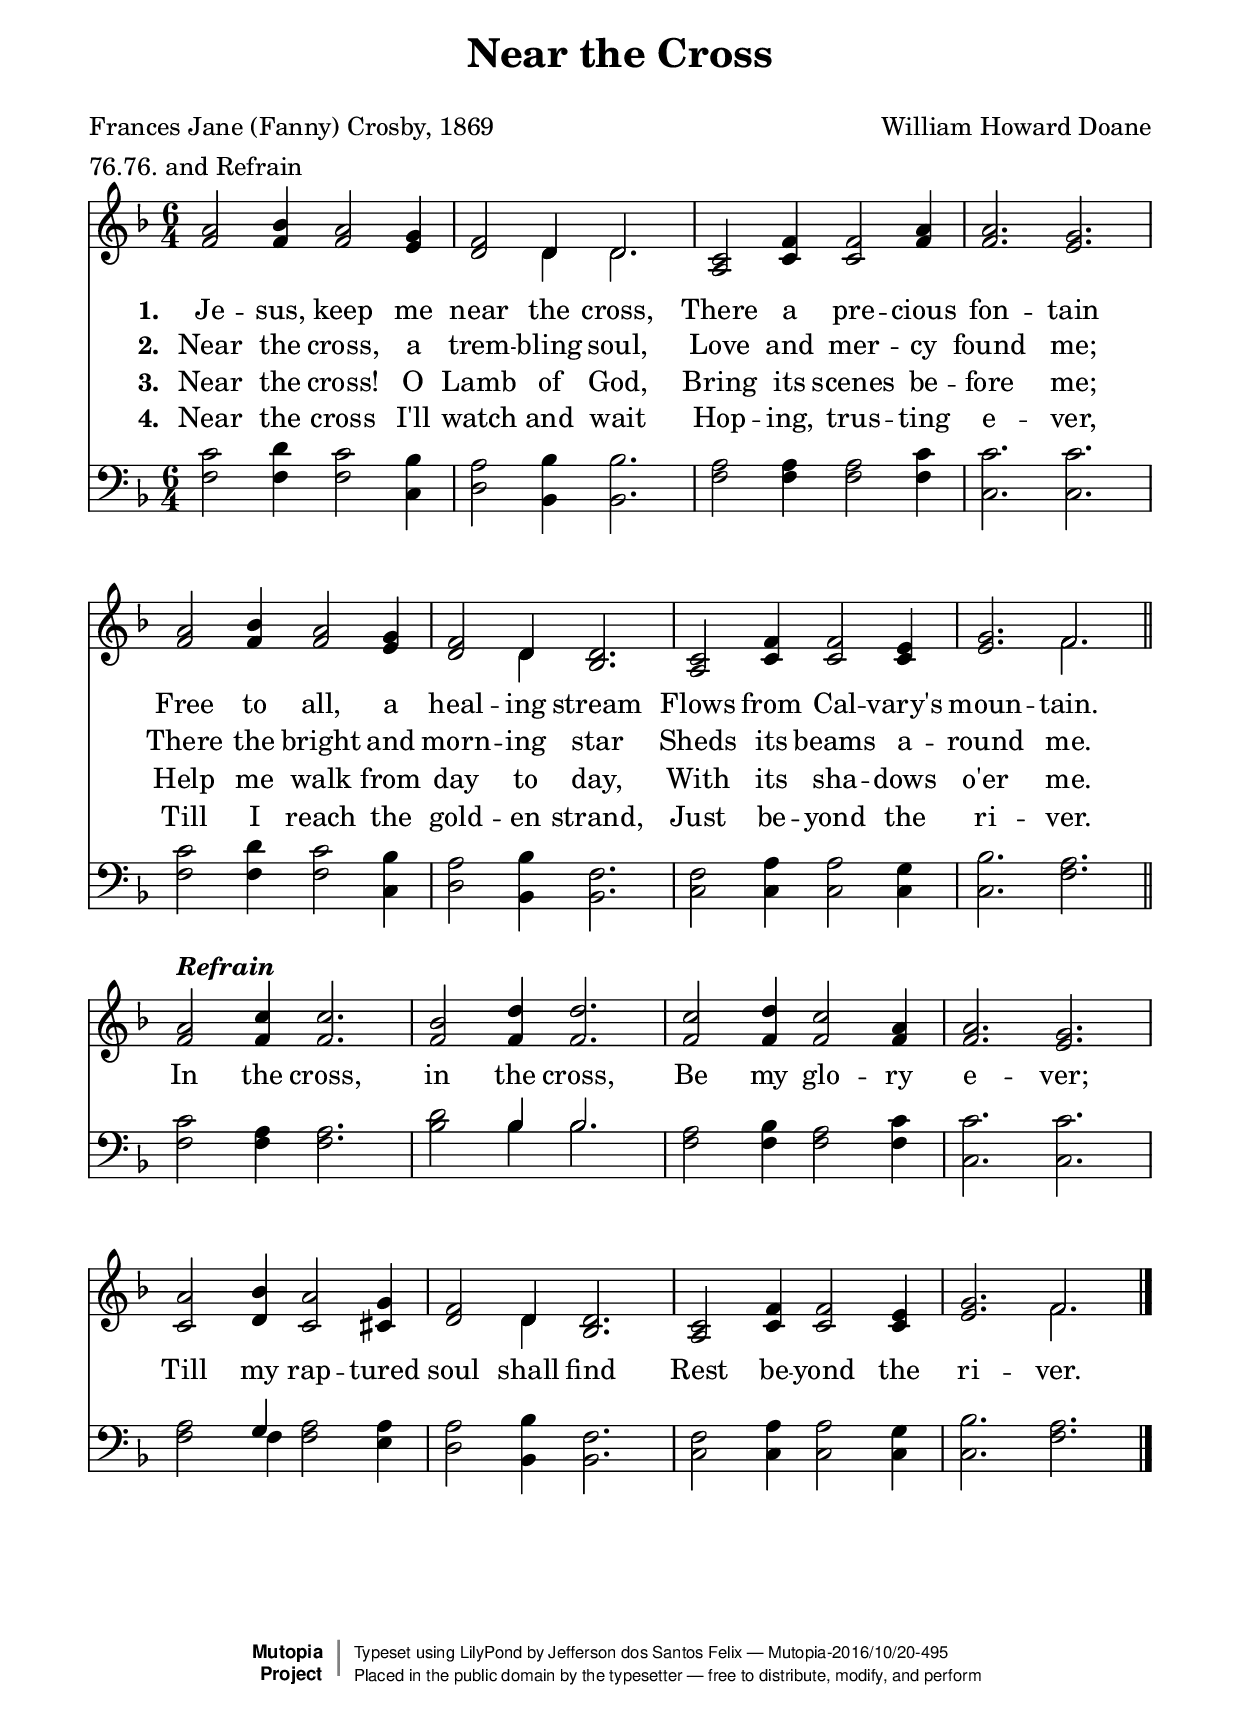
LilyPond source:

\version "2.18.0"

#(set-global-staff-size 22)

global = 
{
	\key f \major
	\time 6/4
	\set Staff.autoBeaming = ##f
}

\paper
{
	top-margin = 1\cm
	line-width = 18.0\cm
	markup-system-spacing.basic-distance = #16
}

\header
{
	title = \markup \raise #2.5 "Near the Cross"
	poet = "Frances Jane (Fanny) Crosby, 1869"
	composer = "William Howard Doane"
	meter = "76.76. and Refrain"
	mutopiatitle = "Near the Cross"
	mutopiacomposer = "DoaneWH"
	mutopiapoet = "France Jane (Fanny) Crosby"
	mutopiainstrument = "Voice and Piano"
	date = "1869"
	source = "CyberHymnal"
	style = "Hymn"
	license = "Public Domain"
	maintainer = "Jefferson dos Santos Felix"
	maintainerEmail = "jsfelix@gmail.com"
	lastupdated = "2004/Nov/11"

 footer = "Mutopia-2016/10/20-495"
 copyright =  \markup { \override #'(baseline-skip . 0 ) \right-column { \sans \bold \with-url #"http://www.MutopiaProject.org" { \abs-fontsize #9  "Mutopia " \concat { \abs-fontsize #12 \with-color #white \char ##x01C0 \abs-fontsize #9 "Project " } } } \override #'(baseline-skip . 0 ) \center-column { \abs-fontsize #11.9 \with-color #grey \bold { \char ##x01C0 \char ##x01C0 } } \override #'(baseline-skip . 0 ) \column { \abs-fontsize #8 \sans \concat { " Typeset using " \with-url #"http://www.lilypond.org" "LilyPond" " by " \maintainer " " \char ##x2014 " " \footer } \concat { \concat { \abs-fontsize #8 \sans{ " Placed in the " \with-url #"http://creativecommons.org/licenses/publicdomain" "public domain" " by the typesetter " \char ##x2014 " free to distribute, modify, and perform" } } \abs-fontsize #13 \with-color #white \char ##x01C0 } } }
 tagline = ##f
}


refText = \markup { \bold \italic { "" \raise #1.2 "Refrain" } }

gmult = #6

\layout {
  \context {
    \Lyrics {
      \override VerticalAxisGroup.nonstaff-relatedstaff-spacing =
      #`((basic-distance . ,(* 3 gmult))
         (padding . ,(* 0.25 gmult)))
      \override VerticalAxisGroup.nonstaff-nonstaff-spacing =
      #`((minimum-distance . ,(* 0.5 gmult))
         (padding . ,(* 0.17 gmult)))
      \override VerticalAxisGroup.nonstaff-unrelatedstaff-spacing.padding = #(* 0.2 gmult)
    }
  }
}

soprano = \relative c''
{
	%% SOPRANO NOTES %%
	a2 bes4 a2 g4 f2 d4 d2. c2 f4 f2 a4 a2. g \break
	a2 bes4 a2 g4 f2 d4 d2. c2 f4 f2 e4 g2. f \bar "||" \break
	a2^\refText c4 c2. bes2 d4 d2. c2 d4 c2 a4 a2. g \break
	a2 bes4 a2 g4 f2 d4 d2. c2 f4 f2 e4 g2. f \bar "|."
}

alto = \relative c'
{
	%% ALTO NOTES %%
	f2 f4 f2 e4 d2 <<{s4 s2.}\\{d4 d2.}>> a2 c4 c2 f4 f2. e
	f2 f4 f2 e4 d2 <<s4\\d>> bes2. a2 c4 c2 c4 e2. <<s\\f>>
	f2 f4 f2. f2 f4 f2. f2 f4 f2 f4 f2. e
	c2 d4 c2 cis4 d2 <<s4\\d>> bes2. a2 c4 c2 c4 e2. <<s\\f>>
}

tenor = \relative c'
{
	%% TENOR NOTES %%
	c2 d4 c2 bes4 a2 bes4 bes2. a2 a4 a2 c4 c2. c
	c2 d4 c2 bes4 a2 bes4 f2. f2 a4 a2 g4 bes2. a
	c2 a4 a2. d2 s4 s2. a2 bes4 a2 c4 c2. c
	a2 s4 a2 a4 a2 bes4 f2. f2 a4 a2 g4 bes2. a
}

bass = \relative c
{
	%% BASS NOTES %%
	f2 f4 f2 c4 d2 bes4 bes2. f'2 f4 f2 f4 c2. c
	f2 f4 f2 c4 d2 bes4 bes2. c2 c4 c2 c4 c2. f
	f2 f4 f2. bes2 <<{bes4 bes2.}\\{bes4 bes2.}>> f2 f4 f2 f4 c2. c
	f2 <<g4\\f>> f2 e4 d2 bes4 bes2. c2 c4 c2 c4 c2. f
}

verseOne = \lyrics
{
	\set stanza = "1. "
	Je -- sus, keep me near the cross,
	There a pre -- cious fon -- tain
	Free to all, a heal -- ing stream
	Flows from Cal -- vary's moun -- tain.

		% Refrain
		In the cross, in the cross,
		Be my glo -- ry e -- ver;
		Till my rap -- tured soul shall find
		Rest be -- yond the ri -- ver.
}

verseTwo = \lyrics
{
	\set stanza = "2. "
	Near the cross, a trem -- bling soul,
	Love and mer -- cy found me;
	There the bright and morn -- ing star
	Sheds its beams a -- round me.
}

verseThree = \lyrics
{
	\set stanza = "3. "
	Near the cross! O Lamb of God,
	Bring its scenes be -- fore me;
	Help me walk from day to day,
	With its sha -- dows o'er me.
}

verseFour = \lyrics
{
	\set stanza = "4. "
	Near the cross I'll watch and wait
	Hop -- ing, trus -- ting e -- ver,
	Till I reach the gold -- en strand,
	Just be -- yond the ri -- ver.
}

\score
{
	<<
		\context Voice = SA 
		<<
			\override Score.BarNumber.break-visibility = #all-invisible
			\stemUp
			\global
			\soprano
			\alto
		>>
		\context Lyrics = sopranoLyrics { s1 }
		\lyricsto "SA" \context Lyrics = sopranoLyrics 
		<<
			\verseOne
			\verseTwo
			\verseThree
			\verseFour
		>>
		\context Voice = TB 
		<<
			\clef bass
			\stemDown
			\global
			\tenor
			\bass
		>>
	>>
	
	\layout { indent = 0.0\cm }
	
  \midi {
    \tempo 4 = 112
    }


} 
